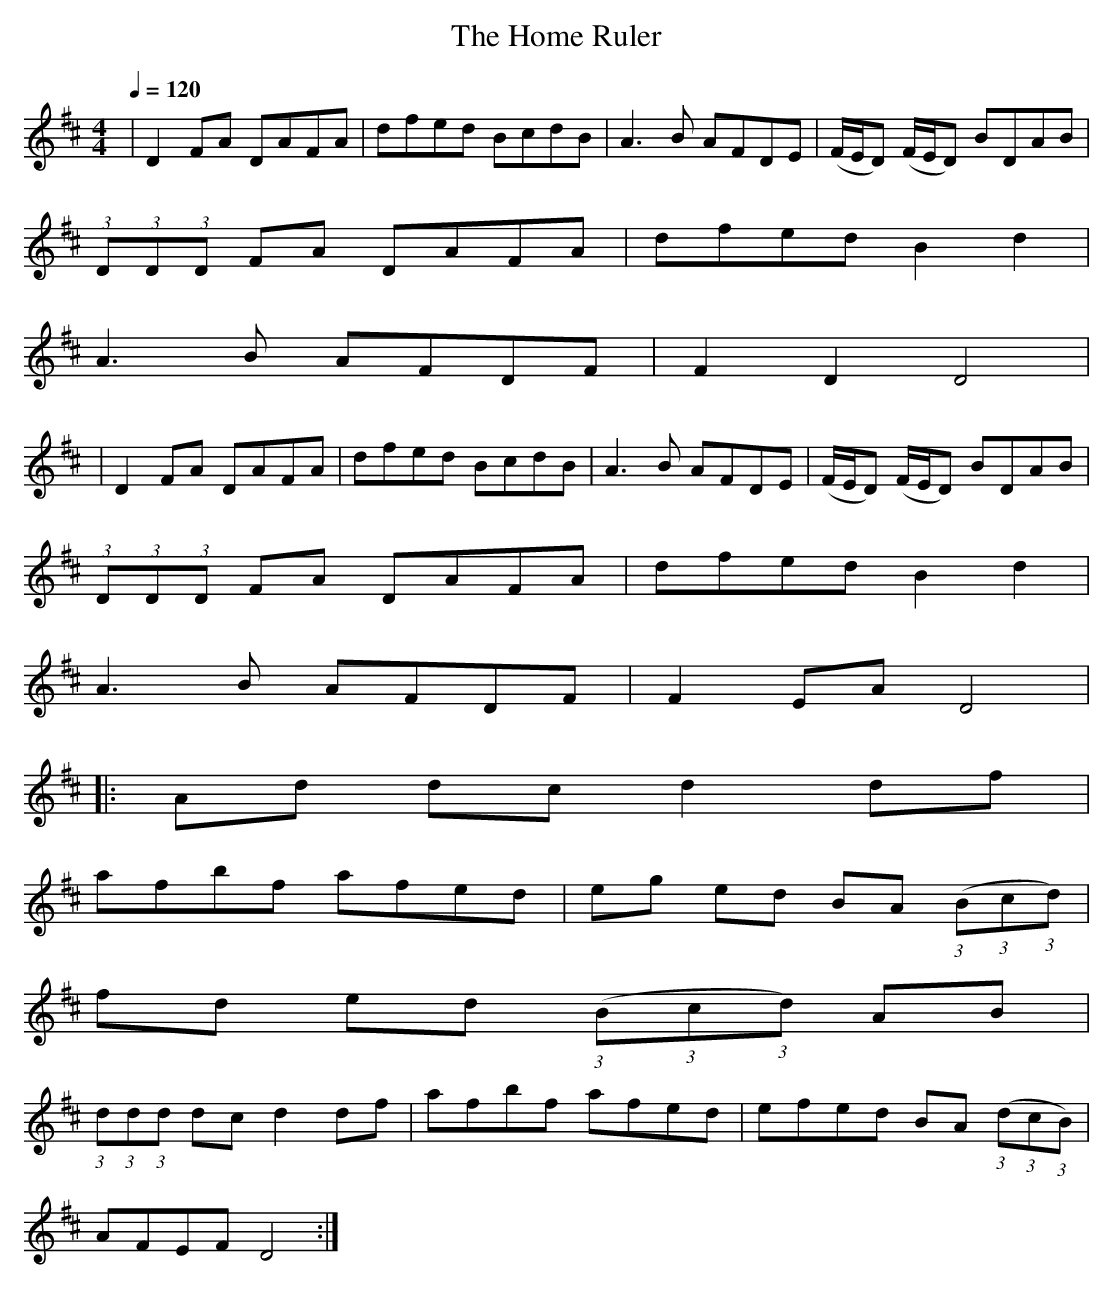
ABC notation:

X:1
T:Home Ruler, The
M:4/4
L:1/8
Q:1/4=120
K:Dmaj
|D2 FA DAFA |dfed BcdB |A3 B AFDE |(F/E/D) (F/E/D) BDAB |
(3:2:1D(3:2:1D(3:2:1D FA DAFA |dfed B2 d2 |
A3 B AFDF |F2 D2 D4 |
|D2 FA DAFA |dfed BcdB |A3 B AFDE |(F/E/D) (F/E/D) BDAB |
(3:2:1D(3:2:1D(3:2:1D FA DAFA |dfed B2 d2 |
A3 B AFDF |F2 EA D4 |
|:Ad dc d2 df |
afbf afed |eg ed BA ((3:2:1B(3:2:1c(3:2:1d) |
fd ed ((3:2:1B(3:2:1c(3:2:1d) AB |
(3:2:1d(3:2:1d(3:2:1d dc d2 df |afbf afed |efed BA ((3:2:1d(3:2:1c(3:2:1B) |
AFEF D4 :|
